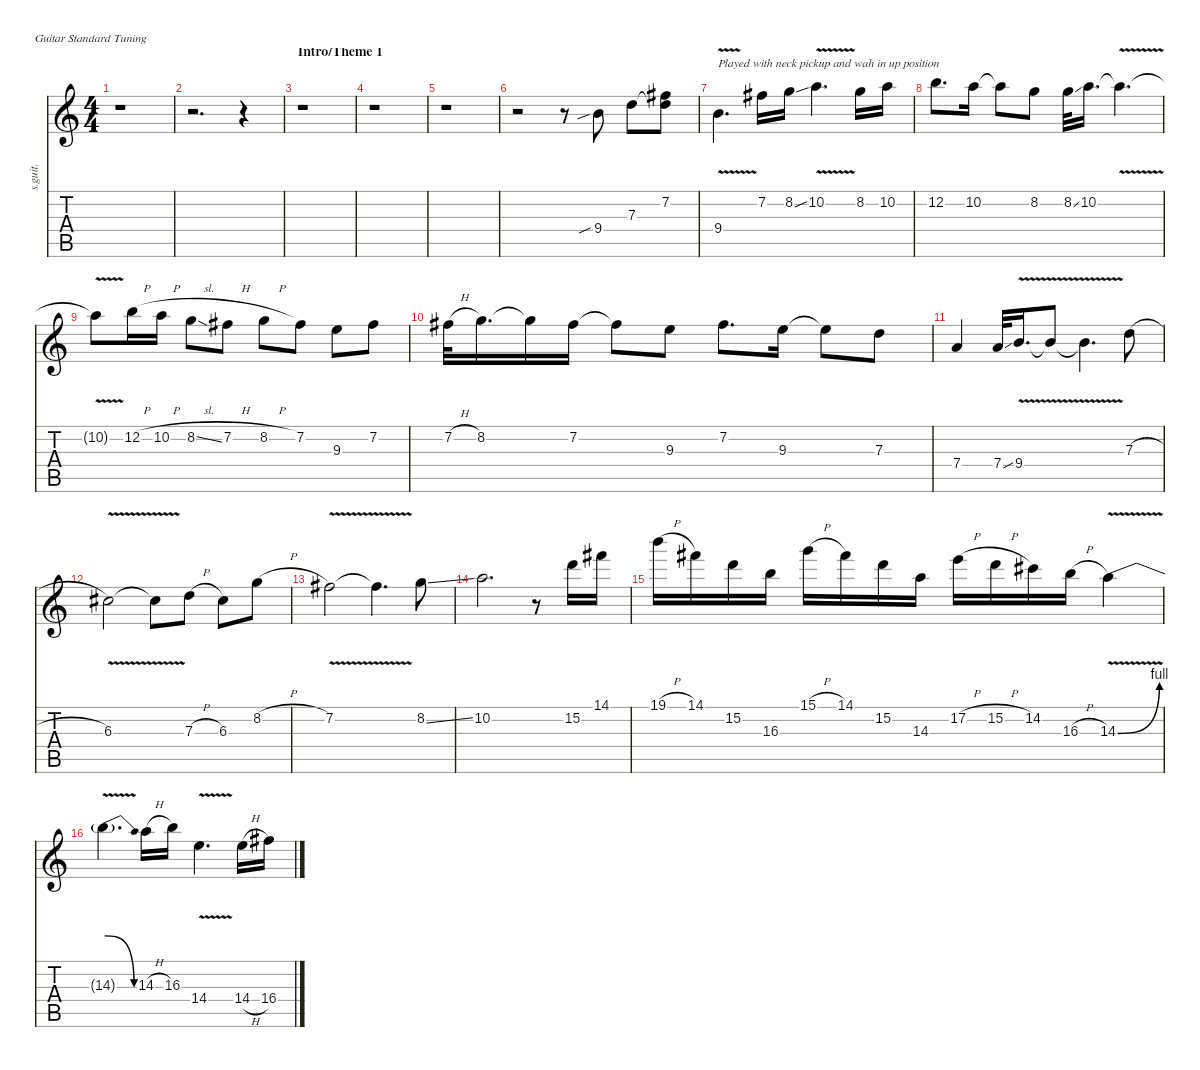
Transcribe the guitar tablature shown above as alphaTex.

\defaultSystemsLayout 4
\hideDynamics
\bracketExtendMode nobrackets
\track ("Kirk Hammett - Lead Guitar" "s.guit.") {instrument distortionguitar}
\staff {score tabs}
\tuning (E4 B3 G3 D3 A2 E2)
\ts (4 4)
\beaming (8 2 2 2 2)
\tempo (112 hide)
\clef g2
\ks c
r.1{dy f instrument distortionguitar} |
r.2{d} r.4 |
\section ("" "Intro/Theme 1")
r.1 |
r.1 |
r.1 |
r.2 r.8 9.4{sib}.8{lyrics (0 "") lyrics (1 "") lyrics (2 "") lyrics (3 "") lyrics (4 "")} 7.3.8{lyrics (0 "") lyrics (1 "") lyrics (2 "") lyrics (3 "") lyrics (4 "")} (7.2{acc #} 7.3{t}).8{lyrics (0 "") lyrics (1 "") lyrics (2 "") lyrics (3 "") lyrics (4 "")} |
9.4{v}.4{d txt "Played with neck pickup and wah in up position" lyrics (0 "") lyrics (1 "") lyrics (2 "") lyrics (3 "") lyrics (4 "")} 7.2{acc #}.16{lyrics (0 "") lyrics (1 "") lyrics (2 "") lyrics (3 "") lyrics (4 "")} 8.2{ss}.16{lyrics (0 "") lyrics (1 "") lyrics (2 "") lyrics (3 "") lyrics (4 "")} 10.2{v}.4{d lyrics (0 "") lyrics (1 "") lyrics (2 "") lyrics (3 "") lyrics (4 "")} 8.2.16{lyrics (0 "") lyrics (1 "") lyrics (2 "") lyrics (3 "") lyrics (4 "")} 10.2.16{lyrics (0 "") lyrics (1 "") lyrics (2 "") lyrics (3 "") lyrics (4 "")} |
12.2.8{d lyrics (0 "") lyrics (1 "") lyrics (2 "") lyrics (3 "") lyrics (4 "")} 10.2.16{lyrics (0 "") lyrics (1 "") lyrics (2 "") lyrics (3 "") lyrics (4 "")} 10.2{t}.8{lyrics (0 "") lyrics (1 "") lyrics (2 "") lyrics (3 "") lyrics (4 "") dy fff} 8.2.8{lyrics (0 "") lyrics (1 "") lyrics (2 "") lyrics (3 "") lyrics (4 "") dy f} 8.2{ss}.32{lyrics (0 "") lyrics (1 "") lyrics (2 "") lyrics (3 "") lyrics (4 "")} 10.2.16{d lyrics (0 "") lyrics (1 "") lyrics (2 "") lyrics (3 "") lyrics (4 "")} 10.2{v t}.4{d lyrics (0 "") lyrics (1 "") lyrics (2 "") lyrics (3 "") lyrics (4 "")} |
10.2{v t}.8{lyrics (0 "") lyrics (1 "") lyrics (2 "") lyrics (3 "") lyrics (4 "")} 12.2{h}.16{lyrics (0 "") lyrics (1 "") lyrics (2 "") lyrics (3 "") lyrics (4 "")} 10.2{h}.16{lyrics (0 "") lyrics (1 "") lyrics (2 "") lyrics (3 "") lyrics (4 "")} 8.2{sl}.8{lyrics (0 "") lyrics (1 "") lyrics (2 "") lyrics (3 "") lyrics (4 "")} 7.2{h acc #}.8{lyrics (0 "") lyrics (1 "") lyrics (2 "") lyrics (3 "") lyrics (4 "")} 8.2{h}.8{lyrics (0 "") lyrics (1 "") lyrics (2 "") lyrics (3 "") lyrics (4 "")} 7.2{acc #}.8{lyrics (0 "") lyrics (1 "") lyrics (2 "") lyrics (3 "") lyrics (4 "")} 9.3.8{lyrics (0 "") lyrics (1 "") lyrics (2 "") lyrics (3 "") lyrics (4 "")} 7.2{acc #}.8{lyrics (0 "") lyrics (1 "") lyrics (2 "") lyrics (3 "") lyrics (4 "")} |
7.2{h acc #}.32{lyrics (0 "") lyrics (1 "") lyrics (2 "") lyrics (3 "") lyrics (4 "")} 8.2.16{d lyrics (0 "") lyrics (1 "") lyrics (2 "") lyrics (3 "") lyrics (4 "")} 8.2{t}.16{lyrics (0 "") lyrics (1 "") lyrics (2 "") lyrics (3 "") lyrics (4 "")} 7.2{acc #}.16{lyrics (0 "") lyrics (1 "") lyrics (2 "") lyrics (3 "") lyrics (4 "")} 7.2{t acc #}.8{lyrics (0 "") lyrics (1 "") lyrics (2 "") lyrics (3 "") lyrics (4 "")} 9.3.8{lyrics (0 "") lyrics (1 "") lyrics (2 "") lyrics (3 "") lyrics (4 "")} 7.2{acc #}.8{d lyrics (0 "") lyrics (1 "") lyrics (2 "") lyrics (3 "") lyrics (4 "")} 9.3.16{lyrics (0 "") lyrics (1 "") lyrics (2 "") lyrics (3 "") lyrics (4 "")} 9.3{t}.8{lyrics (0 "") lyrics (1 "") lyrics (2 "") lyrics (3 "") lyrics (4 "") dy fff} 7.3.8{lyrics (0 "") lyrics (1 "") lyrics (2 "") lyrics (3 "") lyrics (4 "") dy f} |
7.4.4{lyrics (0 "") lyrics (1 "") lyrics (2 "") lyrics (3 "") lyrics (4 "")} 7.4{ss}.32{lyrics (0 "") lyrics (1 "") lyrics (2 "") lyrics (3 "") lyrics (4 "")} 9.4{v}.16{d lyrics (0 "") lyrics (1 "") lyrics (2 "") lyrics (3 "") lyrics (4 "")} 9.4{v t}.8{lyrics (0 "") lyrics (1 "") lyrics (2 "") lyrics (3 "") lyrics (4 "")} 9.4{v t}.4{d lyrics (0 "") lyrics (1 "") lyrics (2 "") lyrics (3 "") lyrics (4 "") dy fff} 7.3{h}.8{lyrics (0 "") lyrics (1 "") lyrics (2 "") lyrics (3 "") lyrics (4 "") dy f} |
6.3{v acc #}.2{lyrics (0 "") lyrics (1 "") lyrics (2 "") lyrics (3 "") lyrics (4 "")} 6.3{v t acc #}.8{lyrics (0 "") lyrics (1 "") lyrics (2 "") lyrics (3 "") lyrics (4 "")} 7.3{h}.8{lyrics (0 "") lyrics (1 "") lyrics (2 "") lyrics (3 "") lyrics (4 "")} 6.3{acc #}.8{lyrics (0 "") lyrics (1 "") lyrics (2 "") lyrics (3 "") lyrics (4 "")} 8.2{h}.8{lyrics (0 "") lyrics (1 "") lyrics (2 "") lyrics (3 "") lyrics (4 "")} |
7.2{v acc #}.2{lyrics (0 "") lyrics (1 "") lyrics (2 "") lyrics (3 "") lyrics (4 "")} 7.2{v t acc #}.4{d lyrics (0 "") lyrics (1 "") lyrics (2 "") lyrics (3 "") lyrics (4 "")} 8.2{ss}.8{lyrics (0 "") lyrics (1 "") lyrics (2 "") lyrics (3 "") lyrics (4 "")} |
10.2.2{d lyrics (0 "") lyrics (1 "") lyrics (2 "") lyrics (3 "") lyrics (4 "")} r.8 15.2.16{lyrics (0 "") lyrics (1 "") lyrics (2 "") lyrics (3 "") lyrics (4 "")} 14.1{acc #}.16{lyrics (0 "") lyrics (1 "") lyrics (2 "") lyrics (3 "") lyrics (4 "")} |
19.1{h}.16{lyrics (0 "") lyrics (1 "") lyrics (2 "") lyrics (3 "") lyrics (4 "")} 14.1{acc #}.16{lyrics (0 "") lyrics (1 "") lyrics (2 "") lyrics (3 "") lyrics (4 "")} 15.2.16{lyrics (0 "") lyrics (1 "") lyrics (2 "") lyrics (3 "") lyrics (4 "")} 16.3.16{lyrics (0 "") lyrics (1 "") lyrics (2 "") lyrics (3 "") lyrics (4 "")} 15.1{h}.16{lyrics (0 "") lyrics (1 "") lyrics (2 "") lyrics (3 "") lyrics (4 "")} 14.1{acc #}.16{lyrics (0 "") lyrics (1 "") lyrics (2 "") lyrics (3 "") lyrics (4 "")} 15.2.16{lyrics (0 "") lyrics (1 "") lyrics (2 "") lyrics (3 "") lyrics (4 "")} 14.3.16{lyrics (0 "") lyrics (1 "") lyrics (2 "") lyrics (3 "") lyrics (4 "")} 17.2{h}.16{lyrics (0 "") lyrics (1 "") lyrics (2 "") lyrics (3 "") lyrics (4 "")} 15.2{h}.16{lyrics (0 "") lyrics (1 "") lyrics (2 "") lyrics (3 "") lyrics (4 "")} 14.2{acc #}.16{lyrics (0 "") lyrics (1 "") lyrics (2 "") lyrics (3 "") lyrics (4 "")} 16.3{h}.16{lyrics (0 "") lyrics (1 "") lyrics (2 "") lyrics (3 "") lyrics (4 "")} 14.3{be (bend 0 0 15 4) v}.4{lyrics (0 "") lyrics (1 "") lyrics (2 "") lyrics (3 "") lyrics (4 "")} |
14.3{be (release 0 4 30 0) t}.4{d lyrics (0 "") lyrics (1 "") lyrics (2 "") lyrics (3 "") lyrics (4 "")} 14.3{h}.16{lyrics (0 "") lyrics (1 "") lyrics (2 "") lyrics (3 "") lyrics (4 "")} 16.3.16{lyrics (0 "") lyrics (1 "") lyrics (2 "") lyrics (3 "") lyrics (4 "")} 14.4{v}.4{d lyrics (0 "") lyrics (1 "") lyrics (2 "") lyrics (3 "") lyrics (4 "")} 14.4{h}.16{lyrics (0 "") lyrics (1 "") lyrics (2 "") lyrics (3 "") lyrics (4 "")} 16.4{acc #}.16{lyrics (0 "") lyrics (1 "") lyrics (2 "") lyrics (3 "") lyrics (4 "")}
